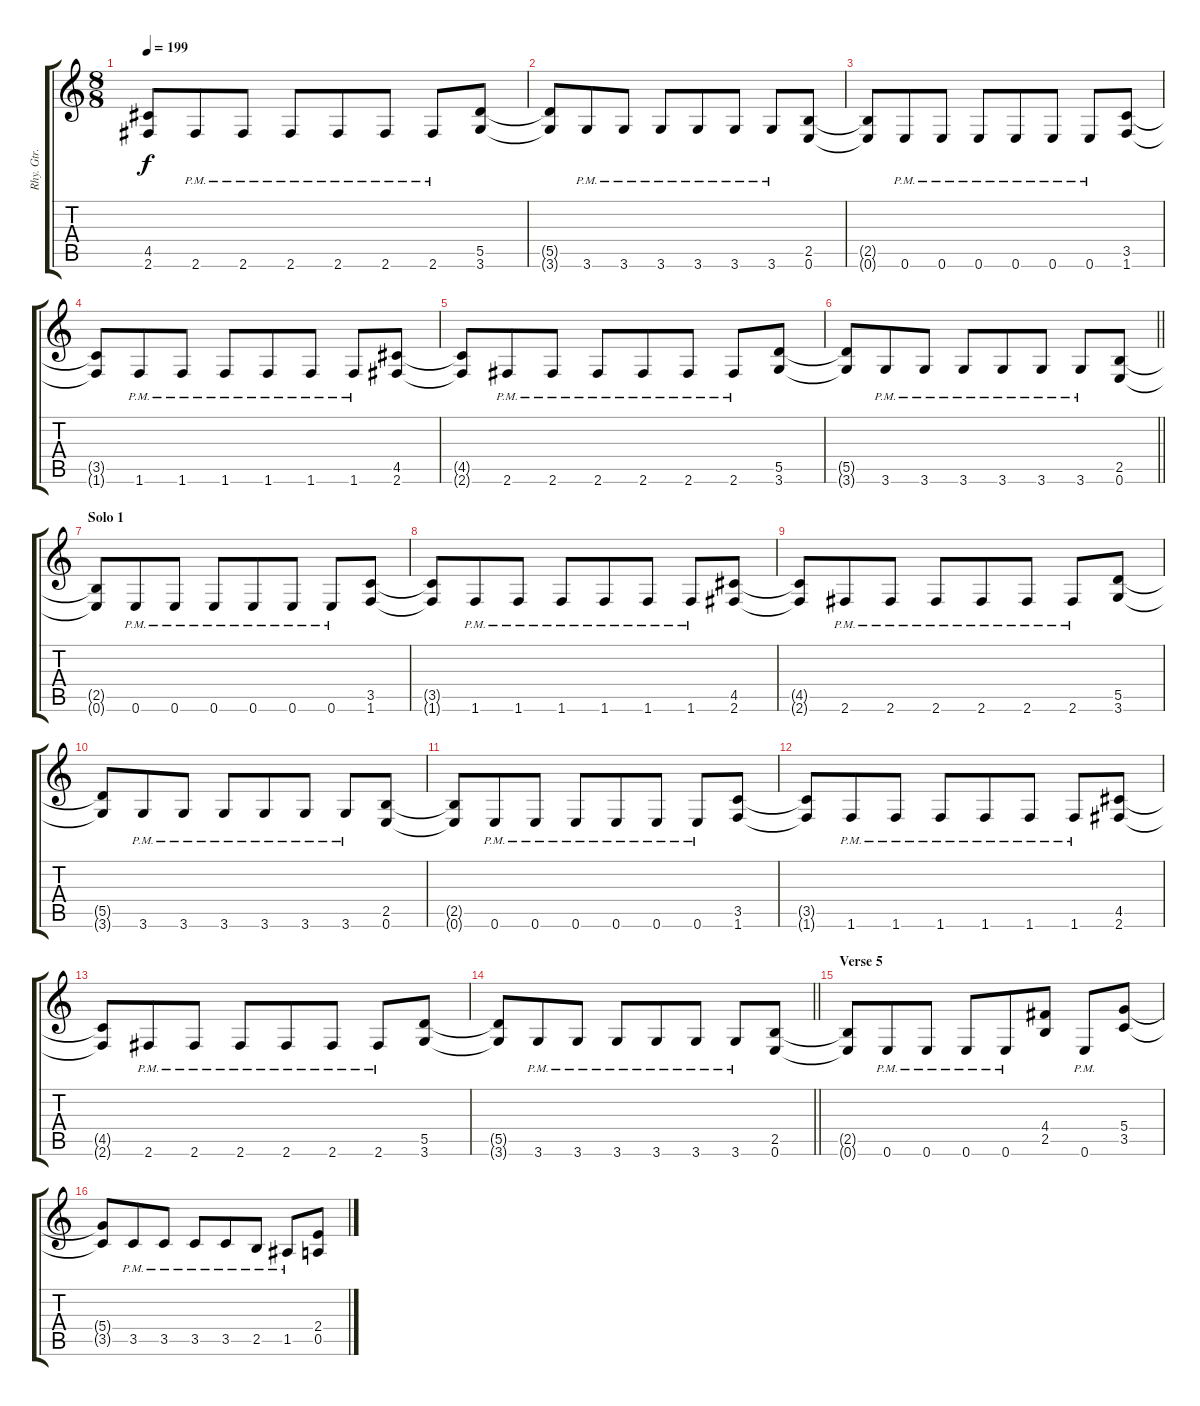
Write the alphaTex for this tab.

\track ("Rhy. Gtr. 2" "Rhy. Gtr. ") {instrument distortionguitar}
\staff {score tabs}
\tuning (E4 B3 G3 D3 A2 E2) {hide}
\ts (8 8)
\tempo 199
\clef g2
\ks c
(4.5{t} 2.6{t}).8{dy f} 2.6{pm}.8 2.6{pm}.8 2.6{pm}.8 2.6{pm}.8 2.6{pm}.8 2.6{pm}.8 (5.5 3.6).8 |
(5.5{t} 3.6{t}).8 3.6{pm}.8 3.6{pm}.8 3.6{pm}.8 3.6{pm}.8 3.6{pm}.8 3.6{pm}.8 (2.5 0.6).8 |
(2.5{t} 0.6{t}).8 0.6{pm}.8 0.6{pm}.8 0.6{pm}.8 0.6{pm}.8 0.6{pm}.8 0.6{pm}.8 (3.5 1.6).8 |
(3.5{t} 1.6{t}).8 1.6{pm}.8 1.6{pm}.8 1.6{pm}.8 1.6{pm}.8 1.6{pm}.8 1.6{pm}.8 (4.5 2.6).8 |
(4.5{t} 2.6{t}).8 2.6{pm}.8 2.6{pm}.8 2.6{pm}.8 2.6{pm}.8 2.6{pm}.8 2.6{pm}.8 (5.5 3.6).8 |
\barLineRight lightlight
(5.5{t} 3.6{t}).8 3.6{pm}.8 3.6{pm}.8 3.6{pm}.8 3.6{pm}.8 3.6{pm}.8 3.6{pm}.8 (2.5 0.6).8 |
\section ("" "Solo 1")
(2.5{t} 0.6{t}).8 0.6{pm}.8 0.6{pm}.8 0.6{pm}.8 0.6{pm}.8 0.6{pm}.8 0.6{pm}.8 (3.5 1.6).8 |
(3.5{t} 1.6{t}).8 1.6{pm}.8 1.6{pm}.8 1.6{pm}.8 1.6{pm}.8 1.6{pm}.8 1.6{pm}.8 (4.5 2.6).8 |
(4.5{t} 2.6{t}).8 2.6{pm}.8 2.6{pm}.8 2.6{pm}.8 2.6{pm}.8 2.6{pm}.8 2.6{pm}.8 (5.5 3.6).8 |
(5.5{t} 3.6{t}).8 3.6{pm}.8 3.6{pm}.8 3.6{pm}.8 3.6{pm}.8 3.6{pm}.8 3.6{pm}.8 (2.5 0.6).8 |
(2.5{t} 0.6{t}).8 0.6{pm}.8 0.6{pm}.8 0.6{pm}.8 0.6{pm}.8 0.6{pm}.8 0.6{pm}.8 (3.5 1.6).8 |
(3.5{t} 1.6{t}).8 1.6{pm}.8 1.6{pm}.8 1.6{pm}.8 1.6{pm}.8 1.6{pm}.8 1.6{pm}.8 (4.5 2.6).8 |
(4.5{t} 2.6{t}).8 2.6{pm}.8 2.6{pm}.8 2.6{pm}.8 2.6{pm}.8 2.6{pm}.8 2.6{pm}.8 (5.5 3.6).8 |
\barLineRight lightlight
(5.5{t} 3.6{t}).8 3.6{pm}.8 3.6{pm}.8 3.6{pm}.8 3.6{pm}.8 3.6{pm}.8 3.6{pm}.8 (2.5 0.6).8 |
\section ("" "Verse 5")
(2.5{t} 0.6{t}).8 0.6{pm}.8 0.6{pm}.8 0.6{pm}.8 0.6{pm}.8 (4.4 2.5).8 0.6{pm}.8 (5.4 3.5).8 |
(5.4{t} 3.5{t}).8 3.5{pm}.8 3.5{pm}.8 3.5{pm}.8 3.5{pm}.8 2.5{pm}.8 1.5{pm}.8 (2.4 0.5).8
